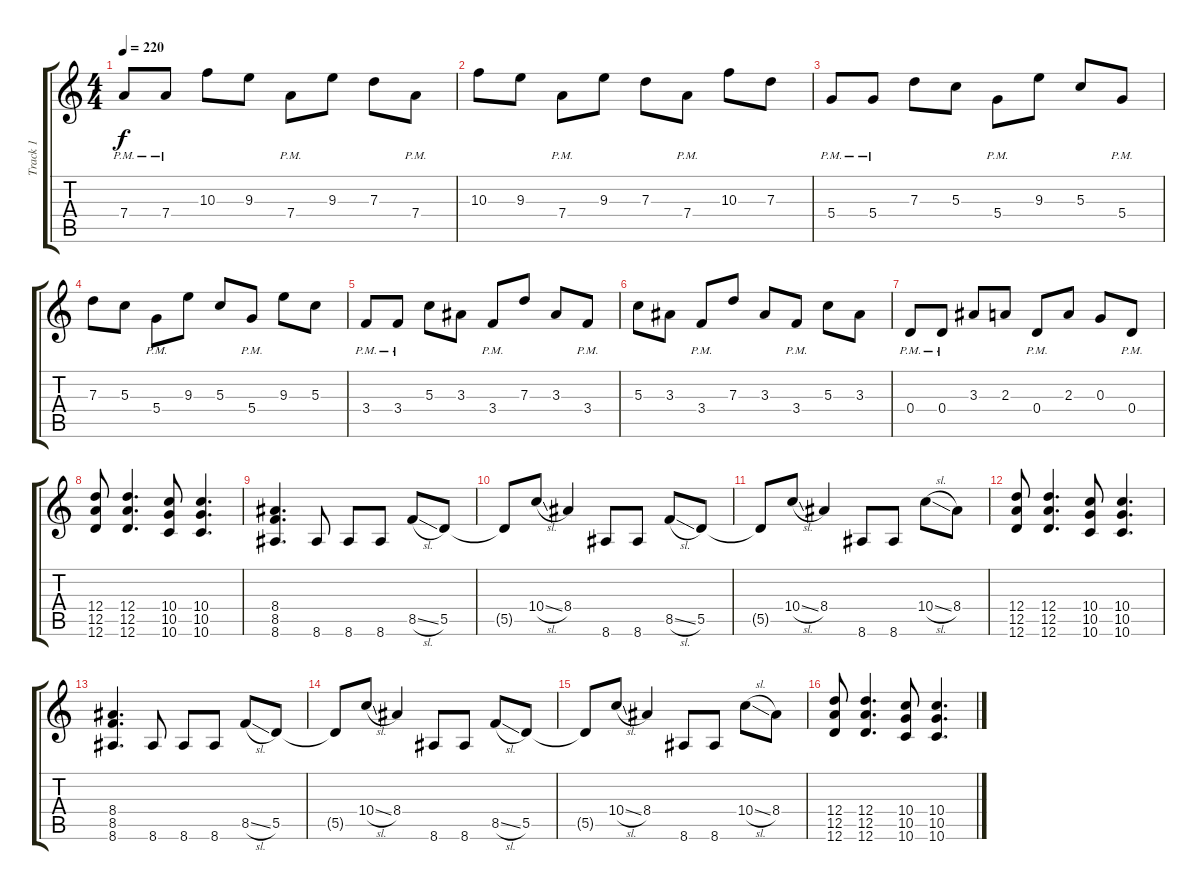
\track ("Track 1" "Track 1") {instrument distortionguitar}
\staff {score tabs}
\tuning (E4 B3 G3 D3 A2 D2) {hide}
\ts (4 4)
\tempo 220
\clef g2
\ks c
7.4{pm}.8{dy f} 7.4{pm}.8 10.3.8 9.3.8 7.4{pm}.8 9.3.8 7.3.8 7.4{pm}.8 |
10.3.8 9.3.8 7.4{pm}.8 9.3.8 7.3.8 7.4{pm}.8 10.3.8 7.3.8 |
5.4{pm}.8 5.4{pm}.8 7.3.8 5.3.8 5.4{pm}.8 9.3.8 5.3.8 5.4{pm}.8 |
7.3.8 5.3.8 5.4{pm}.8 9.3.8 5.3.8 5.4{pm}.8 9.3.8 5.3.8 |
3.4{pm}.8 3.4{pm}.8 5.3.8 3.3.8 3.4{pm}.8 7.3.8 3.3.8 3.4{pm}.8 |
5.3.8 3.3.8 3.4{pm}.8 7.3.8 3.3.8 3.4{pm}.8 5.3.8 3.3.8 |
0.4{pm}.8 0.4{pm}.8 3.3.8 2.3.8 0.4{pm}.8 2.3.8 0.3.8 0.4{pm}.8 |
(12.4 12.5 12.6).8 (12.4 12.5 12.6).4{d} (10.4 10.5 10.6).8 (10.4 10.5 10.6).4{d} |
(8.4 8.5 8.6).4{d} 8.6.8 8.6.8 8.6.8 8.5{sl}.8 5.5.8 |
5.5{t}.8 10.4{sl}.8 8.4.4 8.6.8 8.6.8 8.5{sl}.8 5.5.8 |
5.5{t}.8 10.4{sl}.8 8.4.4 8.6.8 8.6.8 10.4{sl}.8 8.4.8 |
(12.4 12.5 12.6).8 (12.4 12.5 12.6).4{d} (10.4 10.5 10.6).8 (10.4 10.5 10.6).4{d} |
(8.4 8.5 8.6).4{d} 8.6.8 8.6.8 8.6.8 8.5{sl}.8 5.5.8 |
5.5{t}.8 10.4{sl}.8 8.4.4 8.6.8 8.6.8 8.5{sl}.8 5.5.8 |
5.5{t}.8 10.4{sl}.8 8.4.4 8.6.8 8.6.8 10.4{sl}.8 8.4.8 |
(12.4 12.5 12.6).8 (12.4 12.5 12.6).4{d} (10.4 10.5 10.6).8 (10.4 10.5 10.6).4{d}
